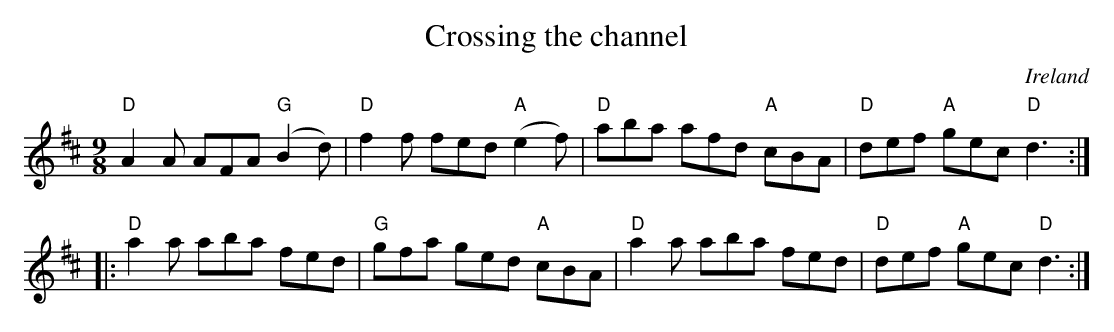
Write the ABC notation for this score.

X:1
T:Crossing the channel
O:Ireland
M:9/8
L:1/8
K:D
"D"A2A AFA "G"(B2d)|"D"f2f fed "A"(e2f)|\
"D"aba afd "A"cBA|"D"def "A"gec "D"d3:|
|:"D"a2a aba fed|"G"gfa ged "A"cBA|\
"D"a2a aba fed|"D"def "A"gec "D"d3:|
